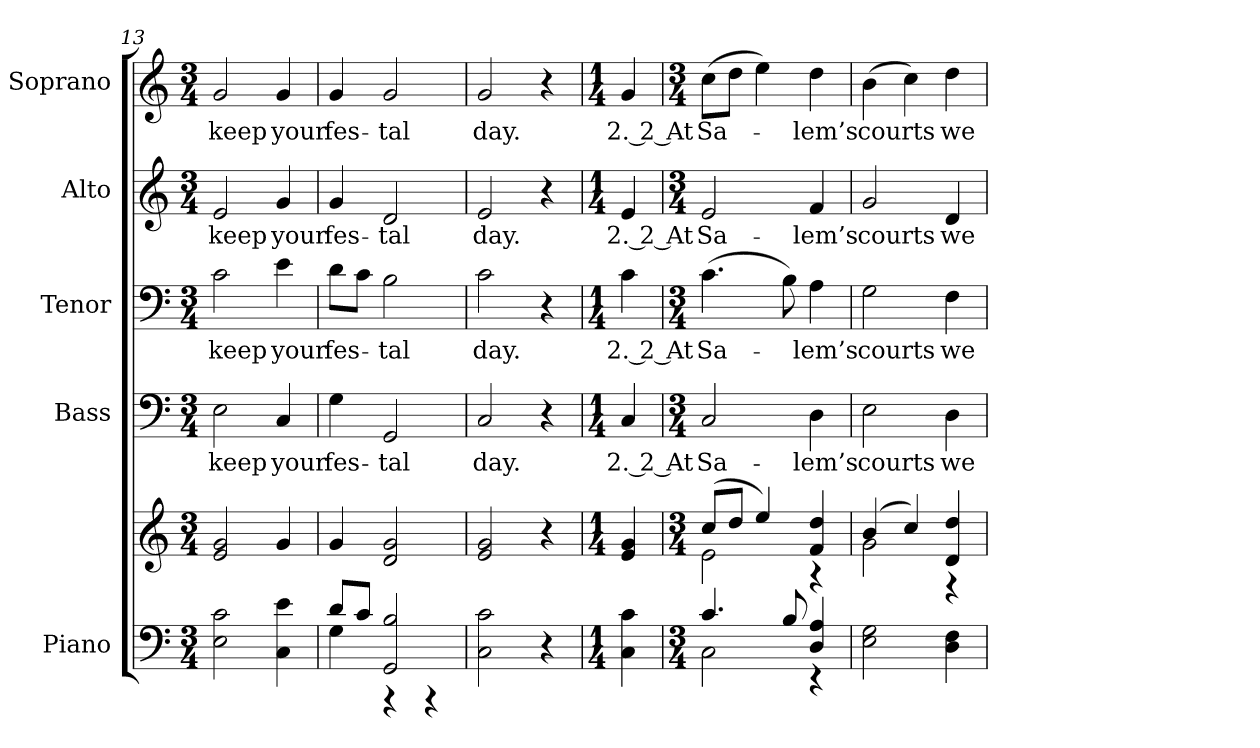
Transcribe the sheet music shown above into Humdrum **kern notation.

**kern	**kern	**kern	**text	**kern	**text	**kern	**text	**kern	**text
*part5	*part5	*part4	*part4	*part3	*part3	*part2	*part2	*part1	*part1
*staff6	*staff5	*staff4	*staff4	*staff3	*staff3	*staff2	*staff2	*staff1	*staff1
*I"Piano	*	*I"Bass	*	*I"Tenor	*	*I"Alto	*	*I"Soprano	*
*I'Pno.	*	*I'B.	*	*I'T.	*	*I'A.	*	*I'S.	*
!!LO:PB:g=z
*clefF4	*clefG2	*clefF4	*	*clefF4	*	*clefG2	*	*clefG2	*
*k[]	*k[]	*k[]	*	*k[]	*	*k[]	*	*k[]	*
*C:	*C:	*C:	*	*C:	*	*C:	*	*C:	*
*M3/4	*M3/4	*M3/4	*	*M3/4	*	*M3/4	*	*M3/4	*
=13	=13	=13	=13	=13	=13	=13	=13	=13	=13
!	!	!	!LO:LY:b:color=#000000	!	!	!	!	!	!
!	!	!	!	!	!LO:LY:b:color=#000000	!	!	!	!
!	!	!	!	!	!	!	!LO:LY:b:color=#000000	!	!
!	!	!	!	!	!	!	!	!	!LO:LY:b:color=#000000
2Ei\ 2ci	2ei/ 2gi	2Ei\	keep	2ci\	keep	2ei/	keep	2gi/	keep
!	!	!	!LO:LY:b:color=#000000	!	!	!	!	!	!
!	!	!	!	!	!LO:LY:b:color=#000000	!	!	!	!
!	!	!	!	!	!	!	!LO:LY:b:color=#000000	!	!
!	!	!	!	!	!	!	!	!	!LO:LY:b:color=#000000
4Ci\ 4ei	4gi/	4Ci/	your	4ei\	your	4gi/	your	4gi/	your
=14	=14	=14	=14	=14	=14	=14	=14	=14	=14
*^	*	*	*	*	*	*	*	*	*
!	!	!	!	!LO:LY:b:color=#000000	!	!	!	!	!	!
!	!	!	!	!	!	!LO:LY:b:color=#000000	!	!	!	!
!	!	!	!	!	!	!	!	!LO:LY:b:color=#000000	!	!
!	!	!	!	!	!	!	!	!	!	!LO:LY:b:color=#000000
8di/L	4Gi\	4gi/	4Gi\	fes-	8di\L	fes-	4gi/	fes-	4gi/	fes-
8ci/J	.	.	.	.	8ci\J	.	.	.	.	.
!	!	!	!	!LO:LY:b:color=#000000	!	!	!	!	!	!
!	!	!	!	!	!	!LO:LY:b:color=#000000	!	!	!	!
!	!	!	!	!	!	!	!	!LO:LY:b:color=#000000	!	!
!	!	!	!	!	!	!	!	!	!	!LO:LY:b:color=#000000
2GGi/ 2Bi	4r	2di/ 2gi	2GGi/	-tal	2Bi\	-tal	2di/	-tal	2gi/	-tal
.	4r	.	.	.	.	.	.	.	.	.
*v	*v	*	*	*	*	*	*	*	*	*
=15	=15	=15	=15	=15	=15	=15	=15	=15	=15
*^	*	*	*	*	*	*	*	*	*
!	!	!	!	!LO:LY:b:color=#000000	!	!	!	!	!	!
*v	*v	*	*	*	*	*	*	*	*	*
*^	*	*	*	*	*	*	*	*	*
!	!	!	!	!	!	!LO:LY:b:color=#000000	!	!	!	!
*v	*v	*	*	*	*	*	*	*	*	*
*^	*	*	*	*	*	*	*	*	*
!	!	!	!	!	!	!	!	!LO:LY:b:color=#000000	!	!
*v	*v	*	*	*	*	*	*	*	*	*
*^	*	*	*	*	*	*	*	*	*
!	!	!	!	!	!	!	!	!	!	!LO:LY:b:color=#000000
*v	*v	*	*	*	*	*	*	*	*	*
2Ci\ 2ci	2ei/ 2gi	2Ci/	day.	2ci\	day.	2ei/	day.	2gi/	day.
4r	4r	4r	.	4r	.	4r	.	4r	.
=16	=16	=16	=16	=16	=16	=16	=16	=16	=16
*M1/4	*M1/4	*M1/4	*	*M1/4	*	*M1/4	*	*M1/4	*
!	!	!	!LO:LY:b:color=#000000	!	!	!	!	!	!
!	!	!	!	!	!LO:LY:b:color=#000000	!	!	!	!
!	!	!	!	!	!	!	!LO:LY:b:color=#000000	!	!
!	!	!	!	!	!	!	!	!	!LO:LY:b:color=#000000
4Ci\ 4ci	4ei/ 4gi	4Ci/	2. 2 At	4ci\	2. 2 At	4ei/	2. 2 At	4gi/	2. 2 At
!!LO:PB:g=z
=17	=17	=17	=17	=17	=17	=17	=17	=17	=17
*M3/4	*M3/4	*M3/4	*	*M3/4	*	*M3/4	*	*M3/4	*
*^	*^	*	*	*	*	*	*	*	*
!	!	!	!	!	!LO:LY:b:color=#000000	!	!	!	!	!	!
!	!	!	!	!	!	!	!LO:LY:b:color=#000000	!	!	!	!
!	!	!	!	!	!	!	!	!	!LO:LY:b:color=#000000	!	!
!	!	!	!	!	!	!	!	!	!	!	!LO:LY:b:color=#000000
4.ci/	2Ci\	(8cci/L	2ei\	2Ci/	Sa-	(4.ci\	Sa-	2ei/	Sa-	(8cci\L	Sa-
.	.	8ddi/J	.	.	.	.	.	.	.	8ddi\J	.
.	.	4eei/)	.	.	.	.	.	.	.	4eei\)	.
8Bi/	.	.	.	.	.	8Bi\)	.	.	.	.	.
!	!	!	!	!	!LO:LY:b:color=#000000	!	!	!	!	!	!
!	!	!	!	!	!	!	!LO:LY:b:color=#000000	!	!	!	!
!	!	!	!	!	!	!	!	!	!LO:LY:b:color=#000000	!	!
!	!	!	!	!	!	!	!	!	!	!	!LO:LY:b:color=#000000
4Di/ 4Ai	4r	4fi/ 4ddi	4r	4Di\	-lem’s	4Ai\	-lem’s	4fi/	-lem’s	4ddi\	-lem’s
*v	*v	*	*	*	*	*	*	*	*	*	*
=18	=18	=18	=18	=18	=18	=18	=18	=18	=18	=18
*^	*	*	*	*	*	*	*	*	*	*
!	!	!	!	!	!LO:LY:b:color=#000000	!	!	!	!	!	!
*v	*v	*	*	*	*	*	*	*	*	*	*
*^	*	*	*	*	*	*	*	*	*	*
!	!	!	!	!	!	!	!LO:LY:b:color=#000000	!	!	!	!
*v	*v	*	*	*	*	*	*	*	*	*	*
*^	*	*	*	*	*	*	*	*	*	*
!	!	!	!	!	!	!	!	!	!LO:LY:b:color=#000000	!	!
*v	*v	*	*	*	*	*	*	*	*	*	*
*^	*	*	*	*	*	*	*	*	*	*
!	!	!	!	!	!	!	!	!	!	!	!LO:LY:b:color=#000000
*v	*v	*	*	*	*	*	*	*	*	*	*
2Ei\ 2Gi	(4bi/	2gi\	2Ei\	courts	2Gi\	courts	2gi/	courts	(4bi\	courts
.	4cci/)	.	.	.	.	.	.	.	4cci\)	.
!	!	!	!	!LO:LY:b:color=#000000	!	!	!	!	!	!
!	!	!	!	!	!	!LO:LY:b:color=#000000	!	!	!	!
!	!	!	!	!	!	!	!	!LO:LY:b:color=#000000	!	!
!	!	!	!	!	!	!	!	!	!	!LO:LY:b:color=#000000
4Di\ 4Fi	4di/ 4ddi	4r	4Di\	we	4Fi\	we	4di/	we	4ddi\	we
*	*v	*v	*	*	*	*	*	*	*	*
=	=	=	=	=	=	=	=	=	=
*-	*-	*-	*-	*-	*-	*-	*-	*-	*-
